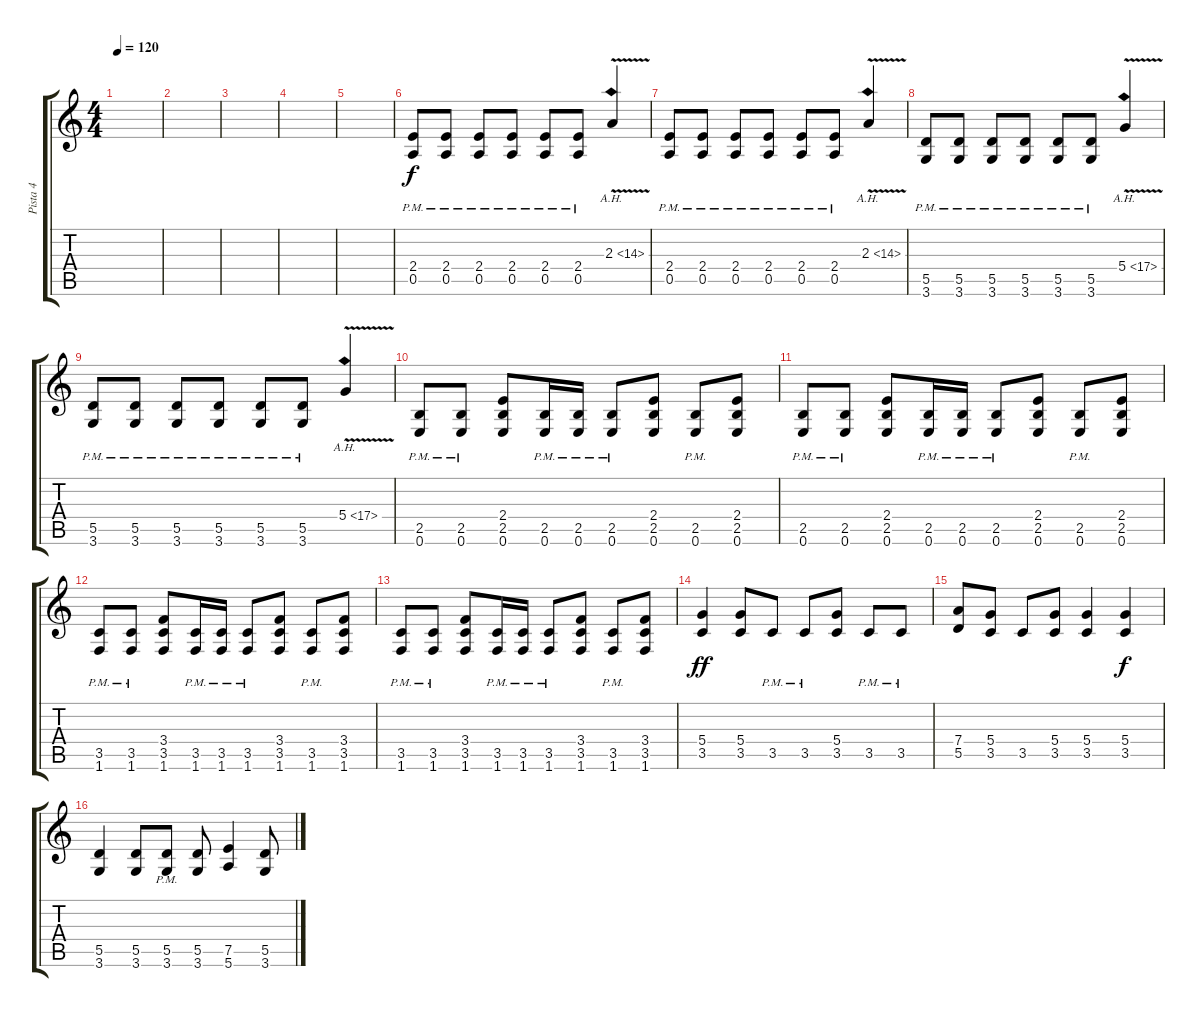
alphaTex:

\track ("Pista 4" "Pista 4") {instrument distortionguitar}
\staff {score tabs}
\tuning (E4 B3 G3 D3 A2 E2) {hide}
\ts (4 4)
\tempo 120
\clef g2
\ks c
|
|
|
|
|
(2.4{pm} 0.5{pm}).8 (2.4{pm} 0.5{pm}).8 (2.4{pm} 0.5{pm}).8 (2.4{pm} 0.5{pm}).8 (2.4{pm} 0.5{pm}).8 (2.4{pm} 0.5{pm}).8 2.3{ah 12 v}.4 |
(2.4{pm} 0.5{pm}).8 (2.4{pm} 0.5{pm}).8 (2.4{pm} 0.5{pm}).8 (2.4{pm} 0.5{pm}).8 (2.4{pm} 0.5{pm}).8 (2.4{pm} 0.5{pm}).8 2.3{ah 12 v}.4 |
(5.5{pm} 3.6{pm}).8 (5.5{pm} 3.6{pm}).8 (5.5{pm} 3.6{pm}).8 (5.5{pm} 3.6{pm}).8 (5.5{pm} 3.6{pm}).8 (5.5{pm} 3.6{pm}).8 5.4{ah 12 v}.4 |
(5.5{pm} 3.6{pm}).8 (5.5{pm} 3.6{pm}).8 (5.5{pm} 3.6{pm}).8 (5.5{pm} 3.6{pm}).8 (5.5{pm} 3.6{pm}).8 (5.5{pm} 3.6{pm}).8 5.4{ah 12 v}.4 |
(2.5{pm} 0.6{pm}).8 (2.5{pm} 0.6{pm}).8 (2.4 2.5 0.6).8 (2.5{pm} 0.6{pm}).16 (2.5{pm} 0.6{pm}).16 (2.5{pm} 0.6{pm}).8 (2.4 2.5 0.6).8 (2.5{pm} 0.6{pm}).8 (2.4 2.5 0.6).8 |
(2.5{pm} 0.6{pm}).8 (2.5{pm} 0.6{pm}).8 (2.4 2.5 0.6).8 (2.5{pm} 0.6{pm}).16 (2.5{pm} 0.6{pm}).16 (2.5{pm} 0.6{pm}).8 (2.4 2.5 0.6).8 (2.5{pm} 0.6{pm}).8 (2.4 2.5 0.6).8 |
(3.5{pm} 1.6{pm}).8 (3.5{pm} 1.6{pm}).8 (3.4 3.5 1.6).8 (3.5{pm} 1.6{pm}).16 (3.5{pm} 1.6{pm}).16 (3.5{pm} 1.6{pm}).8 (3.4 3.5 1.6).8 (3.5{pm} 1.6{pm}).8 (3.4 3.5 1.6).8 |
(3.5{pm} 1.6{pm}).8 (3.5{pm} 1.6{pm}).8 (3.4 3.5 1.6).8 (3.5{pm} 1.6{pm}).16 (3.5{pm} 1.6{pm}).16 (3.5{pm} 1.6{pm}).8 (3.4 3.5 1.6).8 (3.5{pm} 1.6{pm}).8 (3.4 3.5 1.6).8 |
(5.4 3.5).4{dy ff} (5.4 3.5).8 3.5{pm}.8 3.5{pm}.8 (5.4 3.5).8 3.5{pm}.8 3.5{pm}.8 |
(7.4 5.5).8 (5.4 3.5).8 3.5.8 (5.4 3.5).8 (5.4 3.5).4 (5.4 3.5).4{dy f} |
(5.5 3.6).4 (5.5 3.6).8 (5.5{pm} 3.6{pm}).8 (5.5 3.6).8 (7.5 5.6).4 (5.5 3.6).8
